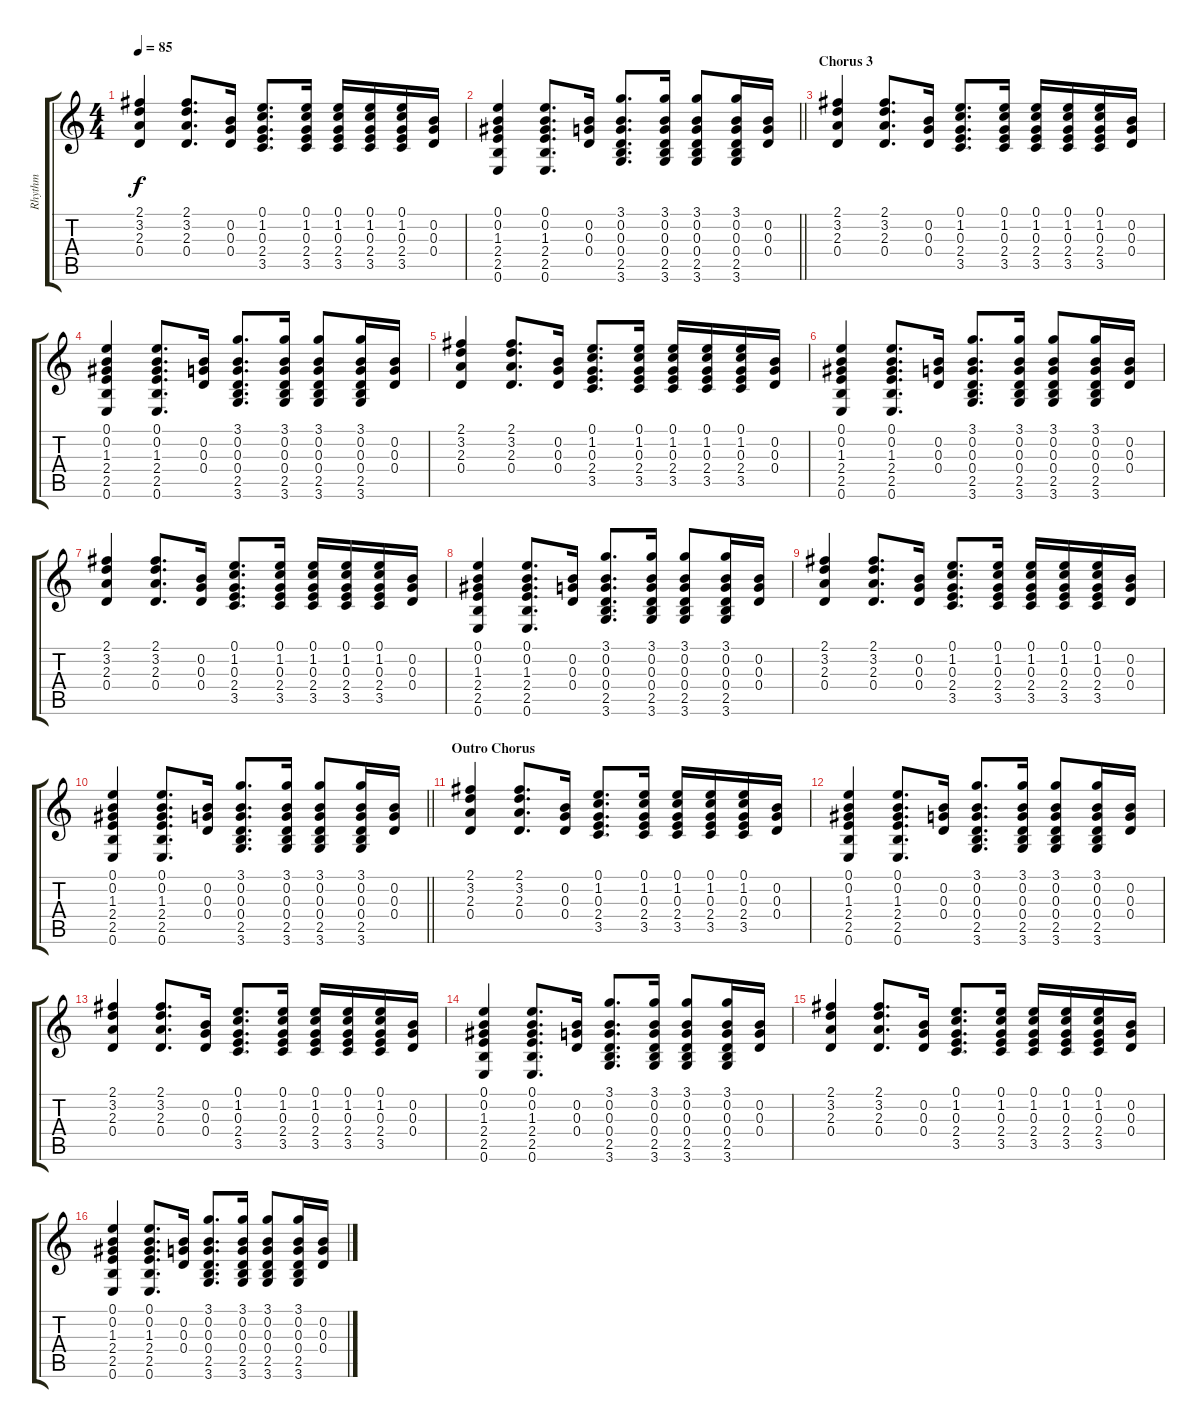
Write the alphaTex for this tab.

\track ("Rhythm" "Rhythm") {instrument overdrivenguitar}
\staff {score tabs}
\tuning (E4 B3 G3 D3 A2 E2) {hide}
\ts (4 4)
\tempo 85
\clef g2
\ks c
(2.1 3.2 2.3 0.4).4{dy f} (2.1 3.2 2.3 0.4).8{d} (0.2 0.3 0.4).16 (0.1 1.2 0.3 2.4 3.5).8{d} (0.1 1.2 0.3 2.4 3.5).16 (0.1 1.2 0.3 2.4 3.5).16 (0.1 1.2 0.3 2.4 3.5).16 (0.1 1.2 0.3 2.4 3.5).16 (0.2 0.3 0.4).16 |
\barLineRight lightlight
(0.1 0.2 1.3 2.4 2.5 0.6).4 (0.1 0.2 1.3 2.4 2.5 0.6).8{d} (0.2 0.3 0.4).16 (3.1 0.2 0.3 0.4 2.5 3.6).8{d} (3.1 0.2 0.3 0.4 2.5 3.6).16 (3.1 0.2 0.3 0.4 2.5 3.6).8 (3.1 0.2 0.3 0.4 2.5 3.6).16 (0.2 0.3 0.4).16 |
\section ("" "Chorus 3")
(2.1 3.2 2.3 0.4).4 (2.1 3.2 2.3 0.4).8{d} (0.2 0.3 0.4).16 (0.1 1.2 0.3 2.4 3.5).8{d} (0.1 1.2 0.3 2.4 3.5).16 (0.1 1.2 0.3 2.4 3.5).16 (0.1 1.2 0.3 2.4 3.5).16 (0.1 1.2 0.3 2.4 3.5).16 (0.2 0.3 0.4).16 |
(0.1 0.2 1.3 2.4 2.5 0.6).4 (0.1 0.2 1.3 2.4 2.5 0.6).8{d} (0.2 0.3 0.4).16 (3.1 0.2 0.3 0.4 2.5 3.6).8{d} (3.1 0.2 0.3 0.4 2.5 3.6).16 (3.1 0.2 0.3 0.4 2.5 3.6).8 (3.1 0.2 0.3 0.4 2.5 3.6).16 (0.2 0.3 0.4).16 |
(2.1 3.2 2.3 0.4).4 (2.1 3.2 2.3 0.4).8{d} (0.2 0.3 0.4).16 (0.1 1.2 0.3 2.4 3.5).8{d} (0.1 1.2 0.3 2.4 3.5).16 (0.1 1.2 0.3 2.4 3.5).16 (0.1 1.2 0.3 2.4 3.5).16 (0.1 1.2 0.3 2.4 3.5).16 (0.2 0.3 0.4).16 |
(0.1 0.2 1.3 2.4 2.5 0.6).4 (0.1 0.2 1.3 2.4 2.5 0.6).8{d} (0.2 0.3 0.4).16 (3.1 0.2 0.3 0.4 2.5 3.6).8{d} (3.1 0.2 0.3 0.4 2.5 3.6).16 (3.1 0.2 0.3 0.4 2.5 3.6).8 (3.1 0.2 0.3 0.4 2.5 3.6).16 (0.2 0.3 0.4).16 |
(2.1 3.2 2.3 0.4).4 (2.1 3.2 2.3 0.4).8{d} (0.2 0.3 0.4).16 (0.1 1.2 0.3 2.4 3.5).8{d} (0.1 1.2 0.3 2.4 3.5).16 (0.1 1.2 0.3 2.4 3.5).16 (0.1 1.2 0.3 2.4 3.5).16 (0.1 1.2 0.3 2.4 3.5).16 (0.2 0.3 0.4).16 |
(0.1 0.2 1.3 2.4 2.5 0.6).4 (0.1 0.2 1.3 2.4 2.5 0.6).8{d} (0.2 0.3 0.4).16 (3.1 0.2 0.3 0.4 2.5 3.6).8{d} (3.1 0.2 0.3 0.4 2.5 3.6).16 (3.1 0.2 0.3 0.4 2.5 3.6).8 (3.1 0.2 0.3 0.4 2.5 3.6).16 (0.2 0.3 0.4).16 |
(2.1 3.2 2.3 0.4).4 (2.1 3.2 2.3 0.4).8{d} (0.2 0.3 0.4).16 (0.1 1.2 0.3 2.4 3.5).8{d} (0.1 1.2 0.3 2.4 3.5).16 (0.1 1.2 0.3 2.4 3.5).16 (0.1 1.2 0.3 2.4 3.5).16 (0.1 1.2 0.3 2.4 3.5).16 (0.2 0.3 0.4).16 |
\barLineRight lightlight
(0.1 0.2 1.3 2.4 2.5 0.6).4 (0.1 0.2 1.3 2.4 2.5 0.6).8{d} (0.2 0.3 0.4).16 (3.1 0.2 0.3 0.4 2.5 3.6).8{d} (3.1 0.2 0.3 0.4 2.5 3.6).16 (3.1 0.2 0.3 0.4 2.5 3.6).8 (3.1 0.2 0.3 0.4 2.5 3.6).16 (0.2 0.3 0.4).16 |
\section ("" "Outro Chorus")
(2.1 3.2 2.3 0.4).4 (2.1 3.2 2.3 0.4).8{d} (0.2 0.3 0.4).16 (0.1 1.2 0.3 2.4 3.5).8{d} (0.1 1.2 0.3 2.4 3.5).16 (0.1 1.2 0.3 2.4 3.5).16 (0.1 1.2 0.3 2.4 3.5).16 (0.1 1.2 0.3 2.4 3.5).16 (0.2 0.3 0.4).16 |
(0.1 0.2 1.3 2.4 2.5 0.6).4 (0.1 0.2 1.3 2.4 2.5 0.6).8{d} (0.2 0.3 0.4).16 (3.1 0.2 0.3 0.4 2.5 3.6).8{d} (3.1 0.2 0.3 0.4 2.5 3.6).16 (3.1 0.2 0.3 0.4 2.5 3.6).8 (3.1 0.2 0.3 0.4 2.5 3.6).16 (0.2 0.3 0.4).16 |
(2.1 3.2 2.3 0.4).4 (2.1 3.2 2.3 0.4).8{d} (0.2 0.3 0.4).16 (0.1 1.2 0.3 2.4 3.5).8{d} (0.1 1.2 0.3 2.4 3.5).16 (0.1 1.2 0.3 2.4 3.5).16 (0.1 1.2 0.3 2.4 3.5).16 (0.1 1.2 0.3 2.4 3.5).16 (0.2 0.3 0.4).16 |
(0.1 0.2 1.3 2.4 2.5 0.6).4 (0.1 0.2 1.3 2.4 2.5 0.6).8{d} (0.2 0.3 0.4).16 (3.1 0.2 0.3 0.4 2.5 3.6).8{d} (3.1 0.2 0.3 0.4 2.5 3.6).16 (3.1 0.2 0.3 0.4 2.5 3.6).8 (3.1 0.2 0.3 0.4 2.5 3.6).16 (0.2 0.3 0.4).16 |
(2.1 3.2 2.3 0.4).4 (2.1 3.2 2.3 0.4).8{d} (0.2 0.3 0.4).16 (0.1 1.2 0.3 2.4 3.5).8{d} (0.1 1.2 0.3 2.4 3.5).16 (0.1 1.2 0.3 2.4 3.5).16 (0.1 1.2 0.3 2.4 3.5).16 (0.1 1.2 0.3 2.4 3.5).16 (0.2 0.3 0.4).16 |
(0.1 0.2 1.3 2.4 2.5 0.6).4 (0.1 0.2 1.3 2.4 2.5 0.6).8{d} (0.2 0.3 0.4).16 (3.1 0.2 0.3 0.4 2.5 3.6).8{d} (3.1 0.2 0.3 0.4 2.5 3.6).16 (3.1 0.2 0.3 0.4 2.5 3.6).8 (3.1 0.2 0.3 0.4 2.5 3.6).16 (0.2 0.3 0.4).16
